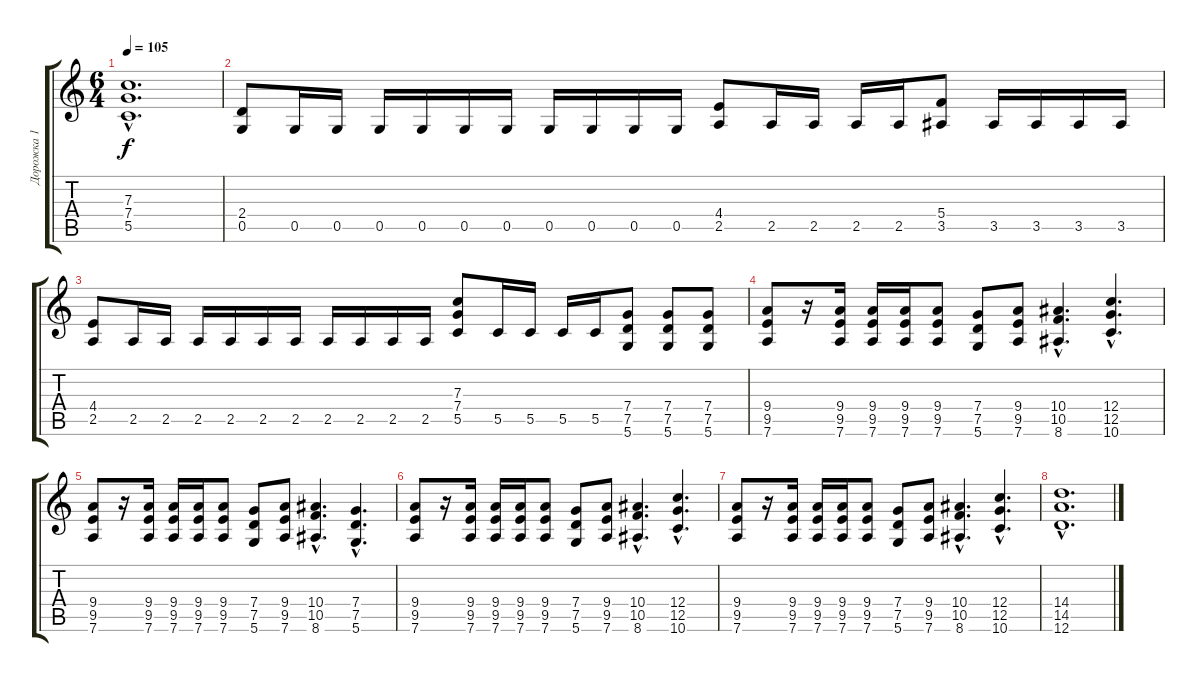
\track ("Дорожка 1" "Дорожка 1") {instrument distortionguitar}
\staff {score tabs}
\tuning (D4 A3 F3 C3 G2 D2) {hide}
\ts (6 4)
\tempo 105
\clef g2
\ks c
(7.3{hac} 7.4{hac} 5.5{hac}).1{d dy f} |
(2.4 0.5).8 0.5.16 0.5.16 0.5.16 0.5.16 0.5.16 0.5.16 0.5.16 0.5.16 0.5.16 0.5.16 (4.4 2.5).8 2.5.16 2.5.16 2.5.16 2.5.16 (5.4 3.5).8 3.5.16 3.5.16 3.5.16 3.5.16 |
(4.4 2.5).8 2.5.16 2.5.16 2.5.16 2.5.16 2.5.16 2.5.16 2.5.16 2.5.16 2.5.16 2.5.16 (7.3 7.4 5.5).8 5.5.16 5.5.16 5.5.16 5.5.16 (7.4 7.5 5.6).8 (7.4 7.5 5.6).8 (7.4 7.5 5.6).8 |
(9.4 9.5 7.6).8 r.16 (9.4 9.5 7.6).16 (9.4 9.5 7.6).16 (9.4 9.5 7.6).16 (9.4 9.5 7.6).8 (7.4 7.5 5.6).8 (9.4 9.5 7.6).8 (10.4{hac} 10.5{hac} 8.6{hac}).4{d} (12.4{hac} 12.5{hac} 10.6{hac}).4{d} |
(9.4 9.5 7.6).8 r.16 (9.4 9.5 7.6).16 (9.4 9.5 7.6).16 (9.4 9.5 7.6).16 (9.4 9.5 7.6).8 (7.4 7.5 5.6).8 (9.4 9.5 7.6).8 (10.4{hac} 10.5{hac} 8.6{hac}).4{d} (7.4{hac} 7.5{hac} 5.6{hac}).4{d} |
(9.4 9.5 7.6).8 r.16 (9.4 9.5 7.6).16 (9.4 9.5 7.6).16 (9.4 9.5 7.6).16 (9.4 9.5 7.6).8 (7.4 7.5 5.6).8 (9.4 9.5 7.6).8 (10.4{hac} 10.5{hac} 8.6{hac}).4{d} (12.4{hac} 12.5{hac} 10.6{hac}).4{d} |
(9.4 9.5 7.6).8 r.16 (9.4 9.5 7.6).16 (9.4 9.5 7.6).16 (9.4 9.5 7.6).16 (9.4 9.5 7.6).8 (7.4 7.5 5.6).8 (9.4 9.5 7.6).8 (10.4{hac} 10.5{hac} 8.6{hac}).4{d} (12.4{hac} 12.5{hac} 10.6{hac}).4{d} |
(14.4{hac} 14.5{hac} 12.6{hac}).1{d}
